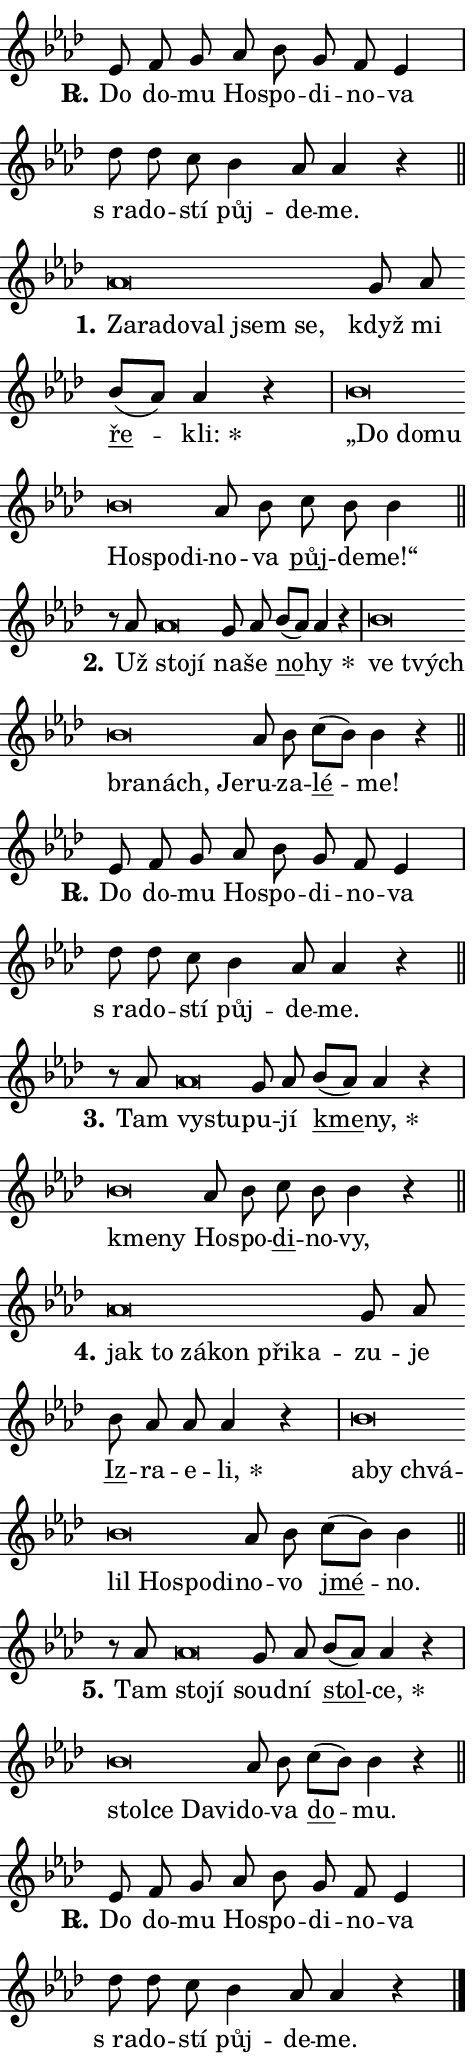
\version "2.24.0"
\header { tagline = "" }
\paper {
  indent = 0\cm
  top-margin = 0\cm
  right-margin = 0.13\cm % to fit lyric hyphens
  bottom-margin = 0\cm
  left-margin = 0\cm
  paper-width = 8\cm
  page-breaking = #ly:one-page-breaking
  system-system-spacing.basic-distance = #11
  score-system-spacing.basic-distance = #11
  ragged-last = ##f
}


%% Author: Thomas Morley
%% https://lists.gnu.org/archive/html/lilypond-user/2020-05/msg00002.html
#(define (line-position grob)
"Returns position of @var[grob} in current system:
   @code{'start}, if at first time-step
   @code{'end}, if at last time-step
   @code{'middle} otherwise
"
  (let* ((col (ly:item-get-column grob))
         (ln (ly:grob-object col 'left-neighbor))
         (rn (ly:grob-object col 'right-neighbor))
         (col-to-check-left (if (ly:grob? ln) ln col))
         (col-to-check-right (if (ly:grob? rn) rn col))
         (break-dir-left
           (and
             (ly:grob-property col-to-check-left 'non-musical #f)
             (ly:item-break-dir col-to-check-left)))
         (break-dir-right
           (and
             (ly:grob-property col-to-check-right 'non-musical #f)
             (ly:item-break-dir col-to-check-right))))
        (cond ((eqv? 1 break-dir-left) 'start)
              ((eqv? -1 break-dir-right) 'end)
              (else 'middle))))

#(define (tranparent-at-line-position vctor)
  (lambda (grob)
  "Relying on @code{line-position} select the relevant enry from @var{vctor}.
Used to determine transparency,"
    (case (line-position grob)
      ((end) (not (vector-ref vctor 0)))
      ((middle) (not (vector-ref vctor 1)))
      ((start) (not (vector-ref vctor 2))))))

noteHeadBreakVisibility =
#(define-music-function (break-visibility)(vector?)
"Makes @code{NoteHead}s transparent relying on @var{break-visibility}"
#{
  \override NoteHead.transparent =
    #(tranparent-at-line-position break-visibility)
#})

#(define delete-ledgers-for-transparent-note-heads
  (lambda (grob)
    "Reads whether a @code{NoteHead} is transparent.
If so this @code{NoteHead} is removed from @code{'note-heads} from
@var{grob}, which is supposed to be @code{LedgerLineSpanner}.
As a result ledgers are not printed for this @code{NoteHead}"
    (let* ((nhds-array (ly:grob-object grob 'note-heads))
           (nhds-list
             (if (ly:grob-array? nhds-array)
                 (ly:grob-array->list nhds-array)
                 '()))
           ;; Relies on the transparent-property being done before
           ;; Staff.LedgerLineSpanner.after-line-breaking is executed.
           ;; This is fragile ...
           (to-keep
             (remove
               (lambda (nhd)
                 (ly:grob-property nhd 'transparent #f))
               nhds-list)))
      ;; TODO find a better method to iterate over grob-arrays, similiar
      ;; to filter/remove etc for lists
      ;; For now rebuilt from scratch
      (set! (ly:grob-object grob 'note-heads)  '())
      (for-each
        (lambda (nhd)
          (ly:pointer-group-interface::add-grob grob 'note-heads nhd))
        to-keep))))

squashNotes = {
  \override NoteHead.X-extent = #'(-0.2 . 0.2)
  \override NoteHead.Y-extent = #'(-0.75 . 0)
  \override NoteHead.stencil =
    #(lambda (grob)
       (let ((pos (ly:grob-property grob 'staff-position)))
         (begin
           (if (< pos -7) (display "ERROR: Lower brevis then expected\n") (display ""))
           (if (<= pos -6) ly:text-interface::print ly:note-head::print))))
}
unSquashNotes = {
  \revert NoteHead.X-extent
  \revert NoteHead.Y-extent
  \revert NoteHead.stencil
}

hideNotes = \noteHeadBreakVisibility #begin-of-line-visible
unHideNotes = \noteHeadBreakVisibility #all-visible

% work-around for resetting accidentals
% https://lilypond.org/doc/v2.23/Documentation/notation/displaying-rhythms#unmetered-music
cadenzaMeasure = {
  \cadenzaOff
  \partial 1024 s1024
  \cadenzaOn
}

#(define-markup-command (accent layout props text) (markup?)
  "Underline accented syllable"
  (interpret-markup layout props
    #{\markup \override #'(offset . 4.3) \underline { #text }#}))

responsum = \markup \concat {
  "R" \hspace #-1.05 \path #0.1 #'((moveto 0 0.07) (lineto 0.9 0.8)) \hspace #0.05 "."
}

spaceSize = #0.6828661417322834 % exact space size for TeX Gyre Schola

\layout {
  \context {
    \Staff
    \remove "Time_signature_engraver"
    \override LedgerLineSpanner.after-line-breaking = #delete-ledgers-for-transparent-note-heads
  }
  \context {
    \Lyrics {
      \override LyricSpace.minimum-distance = \spaceSize
      \override LyricText.font-name = #"TeX Gyre Schola"
      \override LyricText.font-size = 1
      \override StanzaNumber.font-name = #"TeX Gyre Schola Bold"
      \override StanzaNumber.font-size = 1
    }
  }
  \context {
    \Score 
    \override NoteHead.text =
      #(lambda (grob) 
        (let ((pos (ly:grob-property grob 'staff-position)))
          #{\markup {
            \combine
              \halign #-0.55 \raise #(if (= pos -6) 0 0.5) \override #'(thickness . 2) \draw-line #'(3.2 . 0)
              \musicglyph "noteheads.sM1"
          }#}))
  }
}

% magnetic-lyrics.ily
%
%   written by
%     Jean Abou Samra <jean@abou-samra.fr>
%     Werner Lemberg <wl@gnu.org>
%
%   adapted by
%     Jiri Hon <jiri.hon@gmail.com>
%
% Version 2022-Apr-15

% https://www.mail-archive.com/lilypond-user@gnu.org/msg149350.html

#(define (Left_hyphen_pointer_engraver context)
   "Collect syllable-hyphen-syllable occurrences in lyrics and store
them in properties.  This engraver only looks to the left.  For
example, if the lyrics input is @code{foo -- bar}, it does the
following.

@itemize @bullet
@item
Set the @code{text} property of the @code{LyricHyphen} grob between
@q{foo} and @q{bar} to @code{foo}.

@item
Set the @code{left-hyphen} property of the @code{LyricText} grob with
text @q{foo} to the @code{LyricHyphen} grob between @q{foo} and
@q{bar}.
@end itemize

Use this auxiliary engraver in combination with the
@code{lyric-@/text::@/apply-@/magnetic-@/offset!} hook."
   (let ((hyphen #f)
         (text #f))
     (make-engraver
      (acknowledgers
       ((lyric-syllable-interface engraver grob source-engraver)
        (set! text grob)))
      (end-acknowledgers
       ((lyric-hyphen-interface engraver grob source-engraver)
        ;(when (not (grob::has-interface grob 'lyric-space-interface))
          (set! hyphen grob)));)
      ((stop-translation-timestep engraver)
       (when (and text hyphen)
         (ly:grob-set-object! text 'left-hyphen hyphen))
       (set! text #f)
       (set! hyphen #f)))))

#(define (lyric-text::apply-magnetic-offset! grob)
   "If the space between two syllables is less than the value in
property @code{LyricText@/.details@/.squash-threshold}, move the right
syllable to the left so that it gets concatenated with the left
syllable.

Use this function as a hook for
@code{LyricText@/.after-@/line-@/breaking} if the
@code{Left_@/hyphen_@/pointer_@/engraver} is active."
   (let ((hyphen (ly:grob-object grob 'left-hyphen #f)))
     (when hyphen
       (let ((left-text (ly:spanner-bound hyphen LEFT)))
         (when (grob::has-interface left-text 'lyric-syllable-interface)
           (let* ((common (ly:grob-common-refpoint grob left-text X))
                  (this-x-ext (ly:grob-extent grob common X))
                  (left-x-ext
                   (begin
                     ;; Trigger magnetism for left-text.
                     (ly:grob-property left-text 'after-line-breaking)
                     (ly:grob-extent left-text common X)))
                  ;; `delta` is the gap width between two syllables.
                  (delta (- (interval-start this-x-ext)
                            (interval-end left-x-ext)))
                  (details (ly:grob-property grob 'details))
                  (threshold (assoc-get 'squash-threshold details 0.2)))
             (when (< delta threshold)
               (let* (;; We have to manipulate the input text so that
                      ;; ligatures crossing syllable boundaries are not
                      ;; disabled.  For languages based on the Latin
                      ;; script this is essentially a beautification.
                      ;; However, for non-Western scripts it can be a
                      ;; necessity.
                      (lt (ly:grob-property left-text 'text))
                      (rt (ly:grob-property grob 'text))
                      (is-space (grob::has-interface hyphen 'lyric-space-interface))
                      (space (if is-space " " ""))
                      (extra-delta (if is-space spaceSize 0))
                      ;; Append new syllable.
                      (ltrt-space (if (and (string? lt) (string? rt))
                                (string-append lt space rt)
                                (make-concat-markup (list lt space rt))))
                      ;; Right-align `ltrt` to the right side.
                      (ltrt-space-markup (grob-interpret-markup
                               grob
                               (make-translate-markup
                                (cons (interval-length this-x-ext) 0)
                                (make-right-align-markup ltrt-space)))))
                 (begin
                   ;; Don't print `left-text`.
                   (ly:grob-set-property! left-text 'stencil #f)
                   ;; Set text and stencil (which holds all collected
                   ;; syllables so far) and shift it to the left.
                   (ly:grob-set-property! grob 'text ltrt-space)
                   (ly:grob-set-property! grob 'stencil ltrt-space-markup)
                   (ly:grob-translate-axis! grob (- (- delta extra-delta)) X))))))))))


#(define (lyric-hyphen::displace-bounds-first grob)
   ;; Make very sure this callback isn't triggered too early.
   (let ((left (ly:spanner-bound grob LEFT))
         (right (ly:spanner-bound grob RIGHT)))
     (ly:grob-property left 'after-line-breaking)
     (ly:grob-property right 'after-line-breaking)
     (ly:lyric-hyphen::print grob)))

squashThreshold = #0.4

\layout {
  \context {
    \Lyrics
    \consists #Left_hyphen_pointer_engraver
    \override LyricText.after-line-breaking =
      #lyric-text::apply-magnetic-offset!
    \override LyricHyphen.stencil = #lyric-hyphen::displace-bounds-first
    \override LyricText.details.squash-threshold = \squashThreshold
    \override LyricHyphen.minimum-distance = 0
    \override LyricHyphen.minimum-length = \squashThreshold
  }
}

squashText = \override LyricText.details.squash-threshold = 9999
unSquashText = \override LyricText.details.squash-threshold = \squashThreshold

leftText = \override LyricText.self-alignment-X = #LEFT
unLeftText = \revert LyricText.self-alignment-X

starOffset = #(lambda (grob) 
                (let ((x_offset (ly:self-alignment-interface::aligned-on-x-parent grob)))
                  (if (= x_offset 0) 0 (+ x_offset 1.2))))

star = #(define-music-function (syllable)(string?)
"Append star separator at the end of a syllable"
#{
  \once \override LyricText.X-offset = #starOffset
  \lyricmode { \markup {
    #syllable
    \override #'((font-name . "TeX Gyre Schola Bold")) \hspace #0.2 \lower #0.65 \larger "*"
  } }
#})

starAccent = #(define-music-function (syllable)(string?)
"Append star separator at the end of a syllable and make accent"
#{
  \once \override LyricText.X-offset = #starOffset
  \lyricmode { \markup {
    \accent #syllable
    \override #'((font-name . "TeX Gyre Schola Bold")) \hspace #0.2 \lower #0.65 \larger "*"
  } }
#})

breath = #(define-music-function (syllable)(string?)
"Append breathing indicator at the end of a syllable"
#{
  \lyricmode { \markup { #syllable "+" } }
#})

optionalBreath = #(define-music-function (syllable)(string?)
"Append optional breathing indicator at the end of a syllable"
#{
  \lyricmode { \markup { #syllable "(+)" } }
#})


\score {
    <<
        \new Voice = "melody" { \cadenzaOn \key as \major \relative { es'8 f g as bes g f es4 \cadenzaMeasure \bar "|" des'8 des c \bar "" bes4 as8 as4 r \cadenzaMeasure \bar "||" \break } }
        \new Lyrics \lyricsto "melody" { \lyricmode { \set stanza = \responsum
Do do -- mu Ho -- spo -- di -- no -- va "s ra" -- do -- stí půj -- de -- me. } }
    >>
    \layout {}
}

\score {
    <<
        \new Voice = "melody" { \cadenzaOn \key as \major \relative { \squashNotes as'\breve*1/16 \hideNotes \breve*1/16 \bar "" \breve*1/16 \bar "" \breve*1/16 \bar "" \breve*1/16 \breve*1/16 \bar "" \unHideNotes \unSquashNotes g8 as \bar "" bes[( as)] as4 r \cadenzaMeasure \bar "|" \squashNotes bes\breve*1/16 \hideNotes \breve*1/16 \bar "" \breve*1/16 \bar "" \breve*1/16 \bar "" \breve*1/16 \breve*1/16 \bar "" \unHideNotes \unSquashNotes as8 bes \bar "" c bes bes4 \cadenzaMeasure \bar "||" \break } }
        \new Lyrics \lyricsto "melody" { \lyricmode { \set stanza = "1."
\leftText Za -- \squashText ra -- do -- val jsem se, \unLeftText \unSquashText když mi \markup \accent ře -- \star kli: \leftText „Do \squashText do -- mu Ho -- spo -- di -- \unLeftText \unSquashText no -- va \markup \accent půj -- de -- me!“ } }
    >>
    \layout {}
}

\score {
    <<
        \new Voice = "melody" { \cadenzaOn \key as \major \relative { r8 as'8 \squashNotes as\breve*1/16 \hideNotes \breve*1/16 \bar "" \unHideNotes \unSquashNotes g8 as \bar "" bes[( as)] as4 r \cadenzaMeasure \bar "|" \squashNotes bes\breve*1/16 \hideNotes \breve*1/16 \bar "" \breve*1/16 \bar "" \breve*1/16 \breve*1/16 \bar "" \unHideNotes \unSquashNotes as8 bes \bar "" c[( bes)] bes4 r \cadenzaMeasure \bar "||" \break } }
        \new Lyrics \lyricsto "melody" { \lyricmode { \set stanza = "2."
Už \leftText sto -- \squashText jí \unLeftText \unSquashText na -- še \markup \accent no -- \star hy \leftText ve \squashText tvých bra -- nách, Je -- \unLeftText \unSquashText ru -- za -- \markup \accent lé -- me! } }
    >>
    \layout {}
}

\score {
    <<
        \new Voice = "melody" { \cadenzaOn \key as \major \relative { es'8 f g as bes g f es4 \cadenzaMeasure \bar "|" des'8 des c \bar "" bes4 as8 as4 r \cadenzaMeasure \bar "||" \break } }
        \new Lyrics \lyricsto "melody" { \lyricmode { \set stanza = \responsum
Do do -- mu Ho -- spo -- di -- no -- va "s ra" -- do -- stí půj -- de -- me. } }
    >>
    \layout {}
}

\score {
    <<
        \new Voice = "melody" { \cadenzaOn \key as \major \relative { r8 as'8 \squashNotes as\breve*1/16 \hideNotes \breve*1/16 \bar "" \unHideNotes \unSquashNotes g8 as \bar "" bes[( as)] as4 r \cadenzaMeasure \bar "|" \squashNotes bes\breve*1/16 \hideNotes \breve*1/16 \bar "" \unHideNotes \unSquashNotes as8 bes \bar "" c bes bes4 r \cadenzaMeasure \bar "||" \break } }
        \new Lyrics \lyricsto "melody" { \lyricmode { \set stanza = "3."
Tam \leftText vy -- \squashText stu -- \unLeftText \unSquashText pu -- jí \markup \accent kme -- \star ny, \leftText kme -- \squashText ny \unLeftText \unSquashText Ho -- spo -- \markup \accent di -- no -- vy, } }
    >>
    \layout {}
}

\score {
    <<
        \new Voice = "melody" { \cadenzaOn \key as \major \relative { \squashNotes as'\breve*1/16 \hideNotes \breve*1/16 \bar "" \breve*1/16 \bar "" \breve*1/16 \bar "" \breve*1/16 \breve*1/16 \bar "" \unHideNotes \unSquashNotes g8 as \bar "" bes as as as4 r \cadenzaMeasure \bar "|" \squashNotes bes\breve*1/16 \hideNotes \breve*1/16 \bar "" \breve*1/16 \bar "" \breve*1/16 \bar "" \breve*1/16 \bar "" \breve*1/16 \breve*1/16 \bar "" \unHideNotes \unSquashNotes as8 bes \bar "" c[( bes)] bes4 \cadenzaMeasure \bar "||" \break } }
        \new Lyrics \lyricsto "melody" { \lyricmode { \set stanza = "4."
\leftText jak \squashText to zá -- kon při -- ka -- \unLeftText \unSquashText zu -- je \markup \accent Iz -- ra -- e -- \star li, \leftText a -- \squashText by chvá -- lil Ho -- spo -- di -- \unLeftText \unSquashText no -- vo \markup \accent jmé -- no. } }
    >>
    \layout {}
}

\score {
    <<
        \new Voice = "melody" { \cadenzaOn \key as \major \relative { r8 as'8 \squashNotes as\breve*1/16 \hideNotes \breve*1/16 \bar "" \unHideNotes \unSquashNotes g8 as \bar "" bes[( as)] as4 r \cadenzaMeasure \bar "|" \squashNotes bes\breve*1/16 \hideNotes \breve*1/16 \bar "" \breve*1/16 \breve*1/16 \bar "" \unHideNotes \unSquashNotes as8 bes \bar "" c[( bes)] bes4 r \cadenzaMeasure \bar "||" \break } }
        \new Lyrics \lyricsto "melody" { \lyricmode { \set stanza = "5."
Tam \leftText sto -- \squashText jí \unLeftText \unSquashText soud -- ní \markup \accent stol -- \star ce, \leftText stol -- \squashText ce Da -- vi -- \unLeftText \unSquashText do -- va \markup \accent do -- mu. } }
    >>
    \layout {}
}

\score {
    <<
        \new Voice = "melody" { \cadenzaOn \key as \major \relative { es'8 f g as bes g f es4 \cadenzaMeasure \bar "|" des'8 des c \bar "" bes4 as8 as4 r \cadenzaMeasure \bar "||" \break } \bar "|." }
        \new Lyrics \lyricsto "melody" { \lyricmode { \set stanza = \responsum
Do do -- mu Ho -- spo -- di -- no -- va "s ra" -- do -- stí půj -- de -- me. } }
    >>
    \layout {}
}
